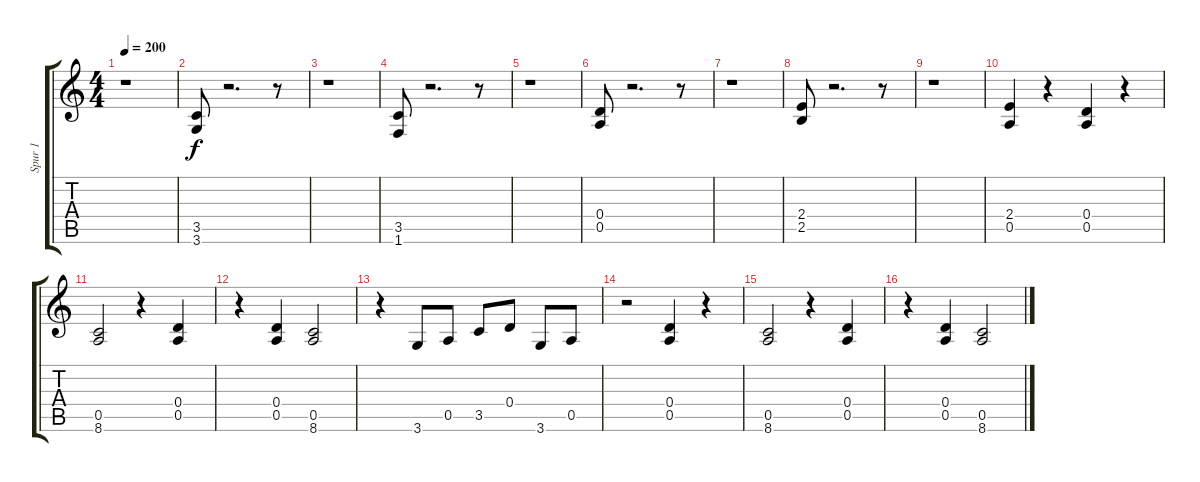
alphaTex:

\track ("Spur 1" "Spur 1") {instrument overdrivenguitar}
\staff {score tabs}
\tuning (E4 B3 G3 D3 A2 E2) {hide}
\ts (4 4)
\tempo 200
\clef g2
\ks c
r.1{dy f} |
(3.5 3.6).8 r.2{d} r.8 |
r.1 |
(3.5 1.6).8 r.2{d} r.8 |
r.1 |
(0.4 0.5).8 r.2{d} r.8 |
r.1 |
(2.4 2.5).8 r.2{d} r.8 |
r.1 |
(2.4 0.5).4 r.4 (0.4 0.5).4 r.4 |
(0.5 8.6).2 r.4 (0.4 0.5).4 |
r.4 (0.4 0.5).4 (0.5 8.6).2 |
r.4 3.6.8 0.5.8 3.5.8 0.4.8 3.6.8 0.5.8 |
r.2 (0.4 0.5).4 r.4 |
(0.5 8.6).2 r.4 (0.4 0.5).4 |
r.4 (0.4 0.5).4 (0.5 8.6).2
